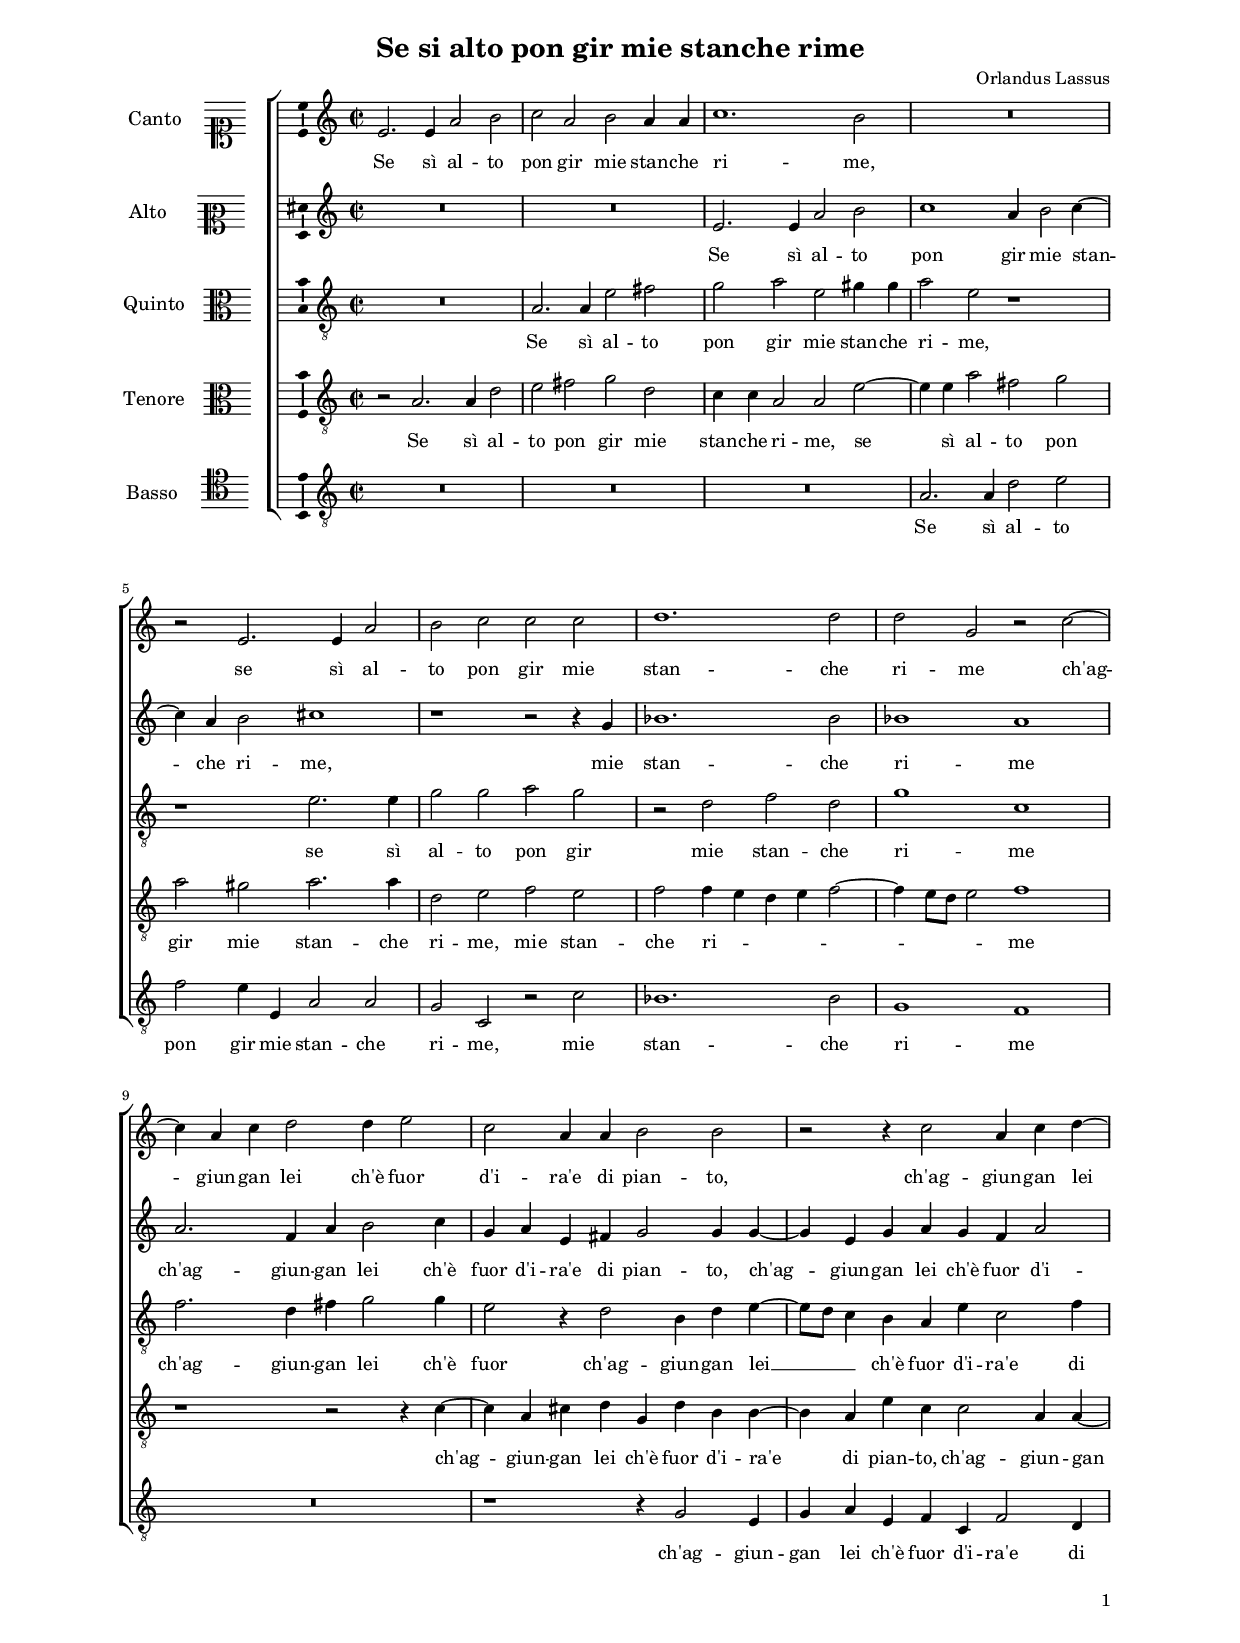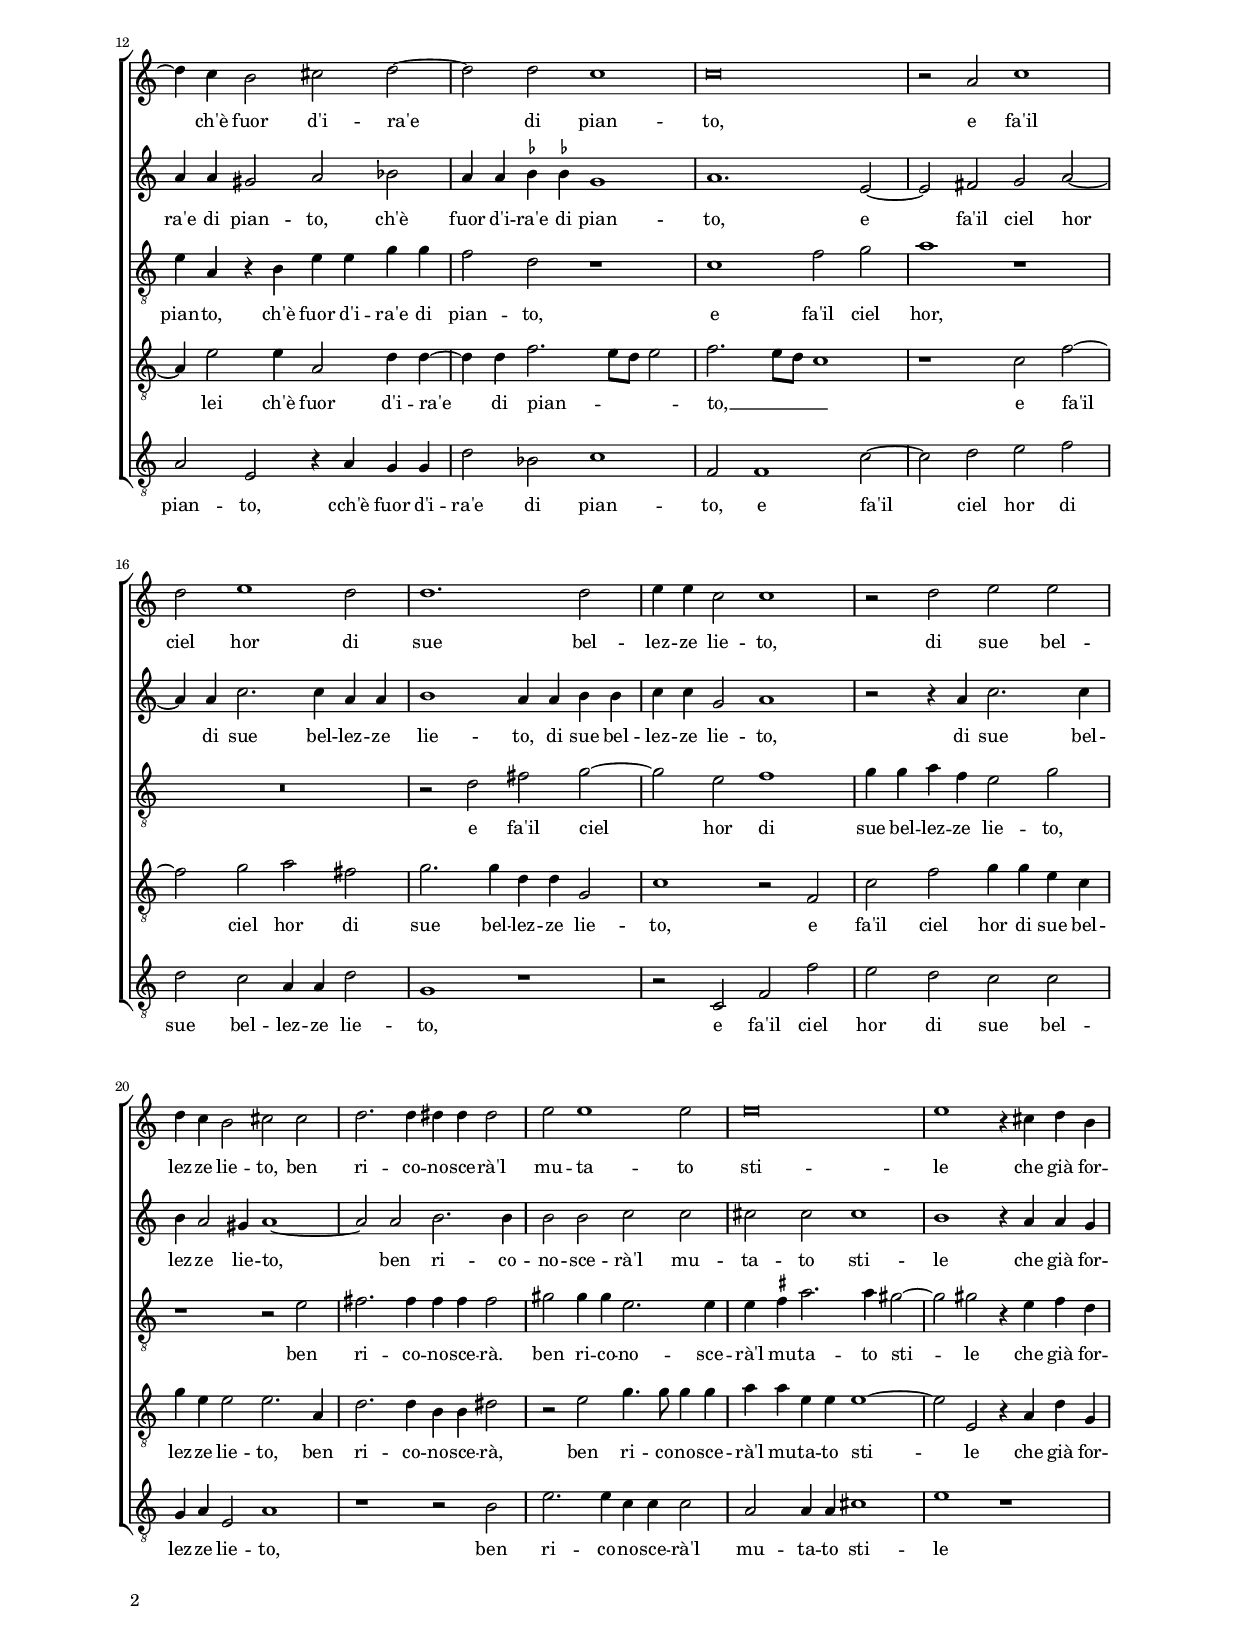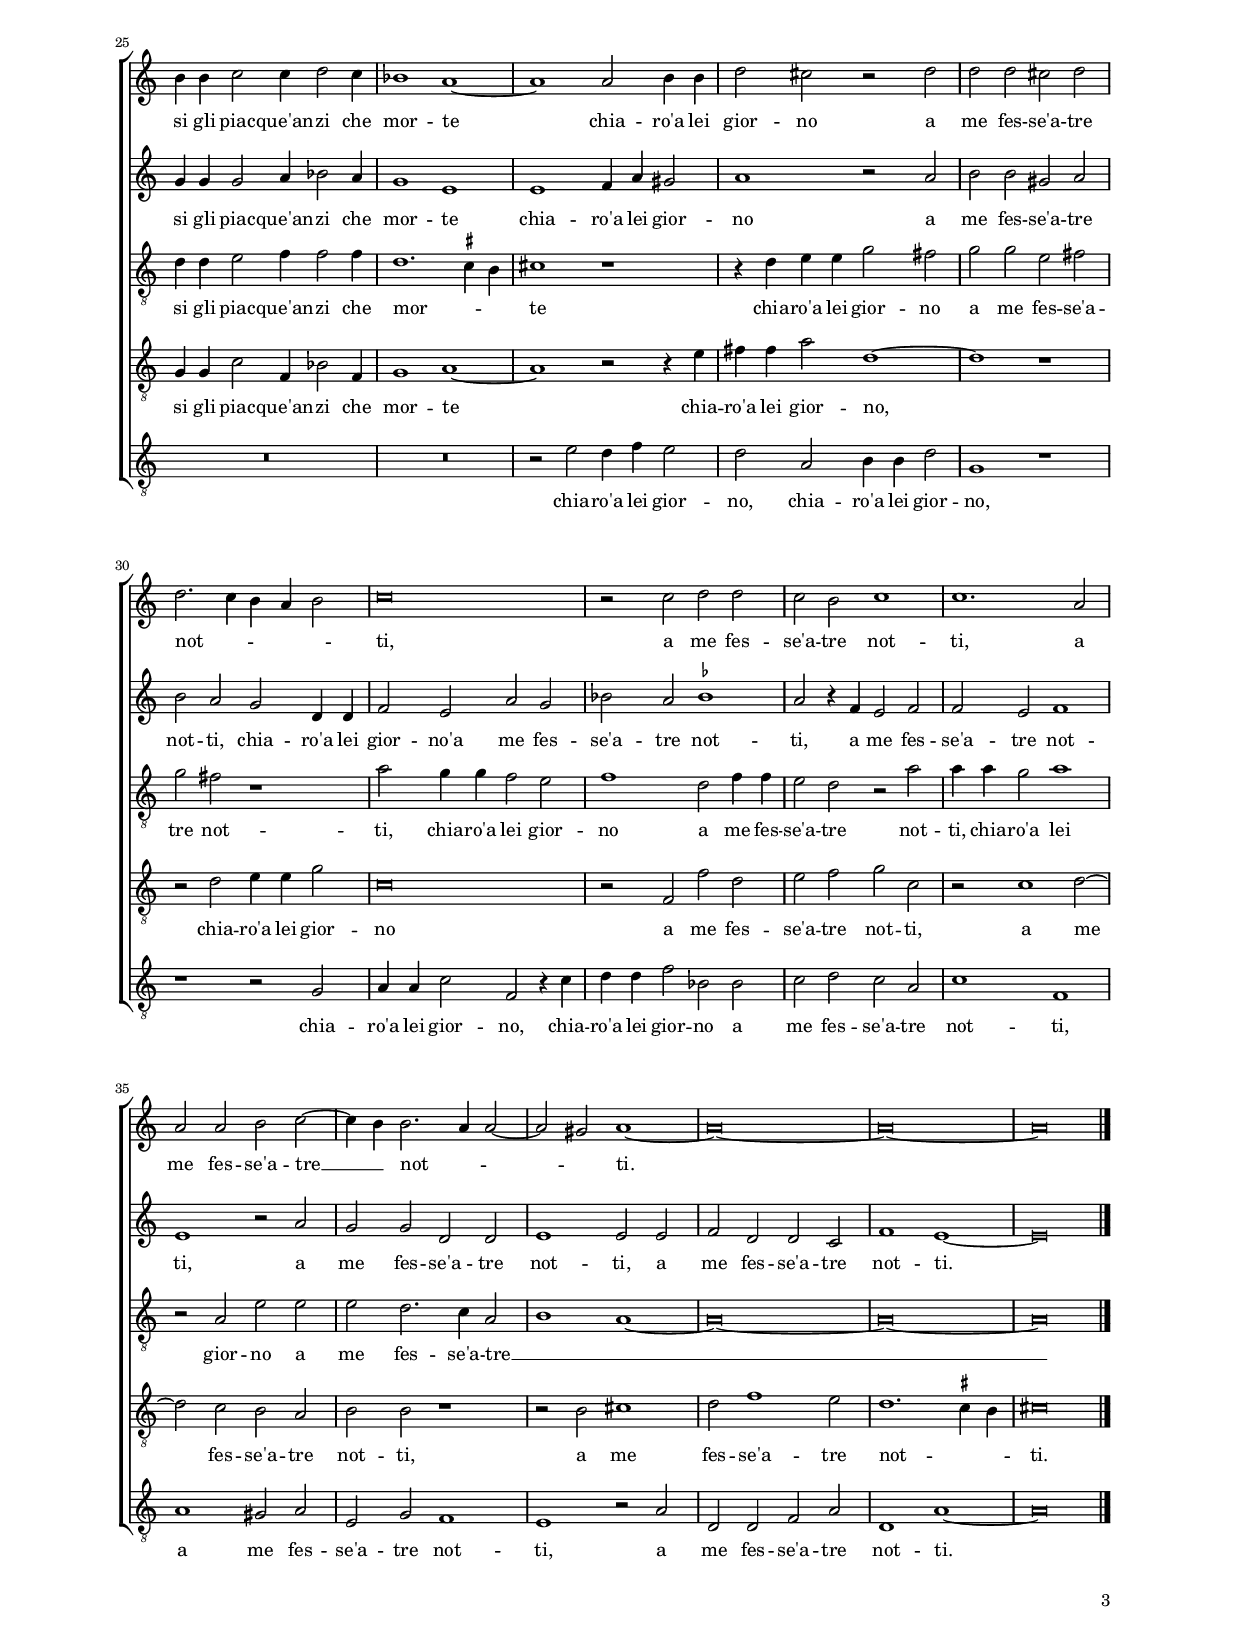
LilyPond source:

\header
{
	title="Se si alto pon gir mie stanche rime"
	composer="Orlandus Lassus"
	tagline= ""
}

\version "2.24.3"
\language deutsch
#(set-global-staff-size 15)
% #(set-default-paper-size "letter")
#(ly:set-option 'point-and-click #f)




	ficta = { \once \set suggestAccidentals = ##t }

	forget = #(define-music-function (music) (ly:music?) #{
		\accidentalStyle forget
		$music
		\accidentalStyle default
		#})
   
    
\paper
	{
	top-margin = 1.8 \cm
	bottom-margin = 1.2 \cm
	left-margin = 2.2 \cm
	right-margin = 2.2 \cm
	ragged-bottom = ##f
	ragged-last-bottom = ##f
	print-page-number = ##f
	system-system-spacing = #'((basic-distance . 17) (minimum-distance . 14) (padding . 7) (strechability . 150))
	oddFooterMarkup=\markup   \fill-line { "" \fromproperty #'page:page-number-string }
	evenFooterMarkup=\markup  \fill-line { \fromproperty #'page:page-number-string "" }
	last-bottom-spacing = #'((basic-distance . 12) (minimum-distance . 7) (padding . 4))
	systems-per-page = 3
%   page-count = 3
%	min-systems-per-page = 3
%	print-all-headers = ##t
%	print-first-page-number = ##t
%	first-page-number = 1
	}

	
global = {
	\key c \major
	\time 2/2 \set Score.measureLength = #(ly:make-moment 2/1)
	\set Score.tempoHideNote = ##t
	\tempo 2 = 85
	\skip 1*2*40 \bar "|."
	}
    

incipitcantus = \markup { \score {
	{
	\set Staff.instrumentName = \markup { \fontsize #1 "Canto" }
	\key c \major
	\clef soprano
	s4 \bar ""
	}
	\layout  {
	raggedright = ##t
	indent = 1.6 \cm
	line-width = 2.4\cm
	\context { \Staff \remove Time_signature_engraver }
	\override Staff.Clef.Y-extent = #'(0 . 0)
	}} \hspace #1 }

      
incipitaltus = \markup { \score {
	{
	\set Staff.instrumentName = \markup { \fontsize #1 "Alto" }
	\key c \major
	\clef mezzosoprano
	s4 \bar ""
	}
	\layout  {
	raggedright = ##t
	indent = 1.6 \cm
	line-width = 2.4\cm
	\context { \Staff \remove Time_signature_engraver }
	\override Staff.Clef.Y-extent = #'(0 . 0)
	}} \hspace #1 }
      
      
incipitquintus = \markup { \score {
	{
	\set Staff.instrumentName = \markup { \fontsize #1 "Quinto" }
	\key c \major
	\clef alto
	s4 \bar ""
	}
	\layout  {
	raggedright = ##t
	indent = 1.6 \cm
	line-width = 2.4\cm
	\context { \Staff \remove Time_signature_engraver }
	\override Staff.Clef.Y-extent = #'(0 . 0)
	}} \hspace #1 }
     
incipittenor = \markup { \score {
	{
	\set Staff.instrumentName = \markup { \fontsize #1 "Tenore" }
	\key c \major
	\clef alto
	s4 \bar ""
	}
	\layout  {
	raggedright = ##t
	indent = 1.6 \cm
	line-width = 2.4\cm
	\context { \Staff \remove Time_signature_engraver }
	\override Staff.Clef.Y-extent = #'(0 . 0)
	}} \hspace #1 }
 
      
incipitbassus = \markup { \score {
	{
	\set Staff.instrumentName = \markup { \fontsize #1 "Basso" }
	\key c \major
	\clef tenor
	s4 \bar ""
	}
	\layout  {
	raggedright = ##t
	indent = 1.6 \cm
	line-width = 2.4\cm
	\context { \Staff \remove Time_signature_engraver }
	\override Staff.Clef.Y-extent = #'(0 . 0)
	}} \hspace #1 }


cantus =  \relative c''
	{
	e,2. e4 a2 h
	c2 a h a4 a
	c1. h2
	R\breve
%5
	r2 e,2. e4 a2 |
	h2 c c c
	d1. d2
	d2 g, r c~
	c4 a c d2 d4 e2
%10
	c2 a4 a h2 h |
	r2 r4 c2 a4 c4 d~
	d4 c h2 cis d~
	d2 d c1
	c\breve
%15
	r2 a c1 |
	d2 e1 d2
	d1. d2
	e4 e c2 c1
	r2 d e e
%20
	d4 c h2 cis2 cis |
	d2. d4 dis4 dis dis2
	e2 e1 e2
	e\breve
	e1 r4 cis d h
%25
	h4 h c2 c4 d2 c4 |
	b1 a~
	a1 a2 h4 h
	d2 cis r d
	d2 d cis d
%30
	d2. c4 h a h2 |
	c\breve
	r2 c d d
	c2 h c1
	c1. a2
%35
	a2 a h c~ |
	c4 h h2. a4 a2~
	a2 gis a1~
	a\breve~
	a\breve~
%40
	a\breve |
	}


altus =  \relative c'
	{
	R\breve
	R\breve
	e2. e4 a2 h
	c1 a4 h2 c4~
%5
	c4 a h2 cis1 |
	r1 r2 r4 g
	b1. b2
	b1 a
	a2. f4 a4 h2 c4
%10
	g4 a e fis g2 g4 g~ |
	g4 e g a g4 f4 a2
	a4 a gis2 a2 b2
	a4 a \ficta b \ficta b! g1
	a1. e2~
%15
	e2 fis g a~ |
	a4 a c2. c4 a a
	h1 a4 a h h
	c4 c g2 a1
	r2 r4 a c2. c4
%20
	h4 a2 gis4 a1~ |
	a2 a h2. h4
	h2 h c c
	cis2 cis cis1
	h1 r4 a a g
%25
	g4 g g2 a4 b2 a4 |
	g1 e
	e1 f4 a gis2
	a1 r2 a
	h2 h gis a
%30
	h2 a g d4 d |
	f2 e a g
	b2 a \ficta b!1
	a2 r4 f e2 f
	f2 e f1
%35
	e1 r2 a |
	g2 g d d
	e1 e2 e
	f2 d d c
	f1 e~
%40
	e\breve |
	}


quintus  =  \relative c'
	{
	R\breve
	a2. a4 e'2 fis
	g2 a e gis4 gis
	a2 e r1
%5
	r1 e2. e4 |
	g2 g a g
	r2 d f d
	g1 c,
	f2. d4 fis4 g2 g4
%10
	e2 r4 d2 h4 d e~ |
	e8 d c4 h a e'4 c2 f4
	e4 a, r h e4 e g g
	f2 d r1
	c1 f2 g
%15
	a1 r |
	R\breve
	r2 d, fis g~
	g2 e f1
	g4 g a f e2 g
%20
	r1 r2 e |
	fis2. fis4 fis4 fis fis2
	gis2 gis4 gis e2. e4
	e4 \ficta fis a2. a4 gis2~
	gis2 gis r4 e f d
%25
	d4 d e2 f4 f2 f4 |
	d1. \ficta cis4 h
	cis1 r
	r4 d e e g2 fis
	g2 g e fis
%30
	g2 fis r1 |
	a2 g4 g f2 e
	f1 d2 f4 f
	e2 d r a'
	a4 a g2 a1
%35
	r2 a, e' e |
	e2 d2. c4 a2
	h1 a~
	a\breve~
	a\breve~
%40
	a\breve |
	}


tenor =  \relative c'
	{
	r2 a2. a4 d2
	e2 fis g d
	c4 c a2 a e'~
	e4 e a2 fis g
%5
	a2 gis a2. a4 |
	d,2 e f e
	f2 f4 e d e f2~
	f4 e8 d e2 f1
	r1 r2 r4 c~
%10
	c4 a cis d g, d' h h~ |
	h4 a e' c c2 a4 a~
	a4 e'2 e4 a,2 d4 d~
	d4 d f2. e8 d e2
	f2. e8 d c1
%15
	r1 c2 f~ |
	f2 g a fis
	g2. g4 d d g,2
	c1 r2 f,
	c'2 f g4 g e c
%20
	g'4 e e2 e2. a,4 |
	d2. d4 h4 h dis2
	r2 e g4. g8 g4 g
	a4 a e e e1~
	e2 e, r4 a d g,
%25
	g4 g c2 f,4 b2 f4 |
	g1 a~
	a1 r2 r4 e'
	fis4 fis a2 d,1~
	d1 r
%30
	r2 d e4 e g2 |
	c,\breve
	r2 f, f' d
	e2 f g c,
	r2 c1 d2~
%35
	d2 c h a |
	h2 h r1
	r2 h cis1
	d2 f1 e2
	d1. \ficta cis4 h
%40
	cis\breve |
	}

bassus  =  \relative c
	{
	R\breve
	R\breve
	R\breve
	a'2. a4 d2 e
%5
	f2 e4 e, a2 a |
	g2 c, r c'
	b1. b2
	g1 f
	R\breve
%10
	r1 r4 g2 e4 |
	g4 a e f c f2 d4
	a'2 e r4 a g g
	d'2 b c1
	f,2 f1 c'2~
%15
	c2 d e f |
	d2 c a4 a d2
	g,1 r
	r2 c, f f'
	e2 d c c
%20
	g4 a e2 a1 |
	r1 r2 h
	e2. e4 c4 c c2
	a2 a4 a cis1
	e1 r
%25
	R\breve |
	R\breve
	r2 e d4 f e2
	d2 a h4 h d2
	g,1 r
%30
	r1 r2 g |
	a4 a c2 f, r4 c'
	d4 d f2 b, b
	c2 d c a
	c1 f,
%35
	a1 gis2 a |
	e2 g f1
	e1 r2 a
	d,2 d f a
	d,1 a'~
%40
	a\breve |
	}


lyricscantus = \lyricmode {
	Se sì al -- to pon gir mie stan -- che ri -- me,
	se sì al -- to pon gir mie stan -- che ri -- me
	ch'ag -- giun -- gan lei ch'è fuor d'i -- ra'e di pian -- to,
	ch'ag -- giun -- gan lei ch'è fuor d'i -- ra'e di pian -- to,
	e fa'il ciel hor di sue bel -- lez -- ze lie -- to,
	di sue bel -- lez -- ze lie -- to,
	ben ri -- co -- no -- sce -- rà'l mu -- ta -- to sti -- le
	che già for -- si gli piac -- que'an -- zi che mor -- te
	chia -- ro'a lei gior -- no a me fes -- se'a -- tre not -- _ _ _ _ ti,
	a me fes -- se'a -- tre not -- ti,
	a me fes -- se'a -- tre __ _ not -- _ _ _ ti.
	}


lyricsaltus = \lyricmode {
	Se sì al -- to pon gir mie stan -- che ri -- me,
	mie stan -- che ri -- me
	ch'ag -- giun -- gan lei ch'è fuor d'i -- ra'e di pian -- to,
	ch'ag -- giun -- gan lei ch'è fuor d'i -- ra'e di pian -- to,
	ch'è fuor d'i -- ra'e di pian -- to,
	e fa'il ciel hor di sue bel -- lez -- ze lie -- to,
	di sue bel -- lez -- ze lie -- to,
	di sue bel -- lez -- ze lie -- to,
	ben ri -- co -- no -- sce -- rà'l mu -- ta -- to sti -- le
	che già for -- si gli piac -- que'an -- zi che mor -- te
	chia -- ro'a lei gior -- no a me fes -- se'a -- tre not -- ti,
	chia -- ro'a lei gior -- no'a me fes -- se'a -- tre not -- ti,
	a me fes -- se'a -- tre not -- ti,
	a me fes -- se'a -- tre not -- ti,
	a me fes -- se'a -- tre not -- ti.
}


lyricsquintus = \lyricmode {
	Se sì al -- to pon gir mie stan -- che ri -- me,
	se sì al -- to pon gir mie stan -- che ri -- me
	ch'ag -- giun -- gan lei ch'è fuor
	ch'ag -- giun -- gan lei __ _ _ ch'è fuor d'i -- ra'e di pian -- to,
	ch'è fuor d'i -- ra'e di pian -- to,
	e fa'il ciel hor,
	e fa'il ciel hor di sue bel -- lez -- ze lie -- to,
	ben ri -- co -- no -- sce -- rà.
	ben ri -- co -- no -- sce -- rà'l mu -- ta -- to sti -- le
	che già for -- si gli piac -- que'an -- zi che mor -- _ _ te
	chia -- ro'a lei gior -- no a me fes -- se'a -- tre not -- ti,
	chia -- ro'a lei gior -- no a me fes -- se'a -- tre not -- ti,
	chia -- ro'a lei gior -- no a me fes -- se'a -- tre __ _ _ not -- ti.
	}

	
lyricstenor = \lyricmode {
	Se sì al -- to pon gir mie stan -- che ri -- me,
	se sì al -- to pon gir mie stan -- che ri -- me,
	mie stan -- che ri -- _ _ _ _ _ _ _ me
	ch'ag -- giun -- gan lei ch'è fuor d'i -- ra'e di pian -- to,
	ch'ag -- giun -- gan lei ch'è fuor d'i -- ra'e di pian -- _ _ _ to, __ _ _ _
	e fa'il ciel hor di sue bel -- lez -- ze lie -- to,
	e fa'il ciel hor di sue bel -- lez -- ze lie -- to,
	ben ri -- co -- no -- sce -- rà,
	ben ri -- co -- no -- sce -- rà'l mu -- ta -- to sti -- le
	che già for -- si gli piac -- que'an -- zi che mor -- te
	chia -- ro'a lei gior -- no,
	chia -- ro'a lei gior -- no a me fes -- se'a -- tre not -- ti,
	a me fes -- se'a -- tre not -- ti,
	a me fes -- se'a -- tre not -- _ _ ti.
	}


lyricsbassus = \lyricmode {
	Se sì al -- to pon gir mie stan -- che ri -- me,
	mie stan -- che ri -- me
	ch'ag -- giun -- gan lei ch'è fuor d'i -- ra'e di pian -- to,
	cch'è fuor d'i -- ra'e di pian -- to,
	e fa'il ciel hor di sue bel -- lez -- ze lie -- to,
	e fa'il ciel hor di sue bel -- lez -- ze lie -- to,
	ben ri -- co -- no -- sce -- rà'l mu -- ta -- to sti -- le
	chia -- ro'a lei gior -- no,
	chia -- ro'a lei gior -- no,
	chia -- ro'a lei gior -- no,
	chia -- ro'a lei gior -- no a me fes -- se'a -- tre not -- ti,
	a me fes -- se'a -- tre not -- ti,
	a me fes -- se'a -- tre not -- ti.
	}


\score
{  
	\transpose c c {
	\new ChoirStaff \with { \override StaffGrouper.staff-staff-spacing.basic-distance = #12 }
	<<

	\new Staff << \global
	\new Voice="v1" {
		\set Staff.instrumentName=\incipitcantus
%		\set Staff.instrumentName= "S"
		\set Staff.midiInstrument = "reed organ"
		\clef violin
		\cantus }
	\new Lyrics \lyricsto "v1" {\lyricscantus }
	>>


	\new Staff << \global
	\new Voice="v2" {
		\set Staff.instrumentName=\incipitaltus
%		\set Staff.instrumentName= "A"
		\set Staff.midiInstrument = "reed organ"
		\clef violin % "G_8"
		\altus}
	\new Lyrics \lyricsto "v2" {\lyricsaltus }
	>>


	\new Staff << \global
	\new Voice="v5" {
		\set Staff.instrumentName=\incipitquintus
%		\set Staff.instrumentName= "Q"
		\set Staff.midiInstrument = "reed organ"
		\clef "G_8"
		\quintus}
	\new Lyrics \lyricsto "v5" {\lyricsquintus }
	>>


	\new Staff << \global
	\new Voice="v3" {
		\set Staff.instrumentName=\incipittenor
%		\set Staff.instrumentName= "T"
		\set Staff.midiInstrument = "reed organ"
		\clef "G_8"
		\tenor }
	\new Lyrics \lyricsto "v3" {\lyricstenor }
	>>


	\new Staff << \global
	\new Voice="v4" {
		\set Staff.instrumentName=\incipitbassus
%		\set Staff.instrumentName= "B"
		\set Staff.midiInstrument = "reed organ"
		\clef "G_8" % bass 
		\bassus }
	\new Lyrics \lyricsto "v4" {\lyricsbassus}
	>>

	>>
	} % transpose

	\layout
	{
	indent = 2.5\cm
	\context { \Lyrics \override VerticalAxisGroup.nonstaff-relatedstaff-spacing.padding = #1.4 }
%	\context { \Lyrics \override LyricText.font-size = #1 }
	\context { \Staff \override TimeSignature.break-visibility = #end-of-line-invisible }
	\context { \Staff \consists Ambitus_engraver }
	\context { \Score \override BarNumber.padding = #2 }
	\context { \Voice \override NoteHead.style = #'baroque }
	}

\midi
	{
	
	}

}


% EOF
